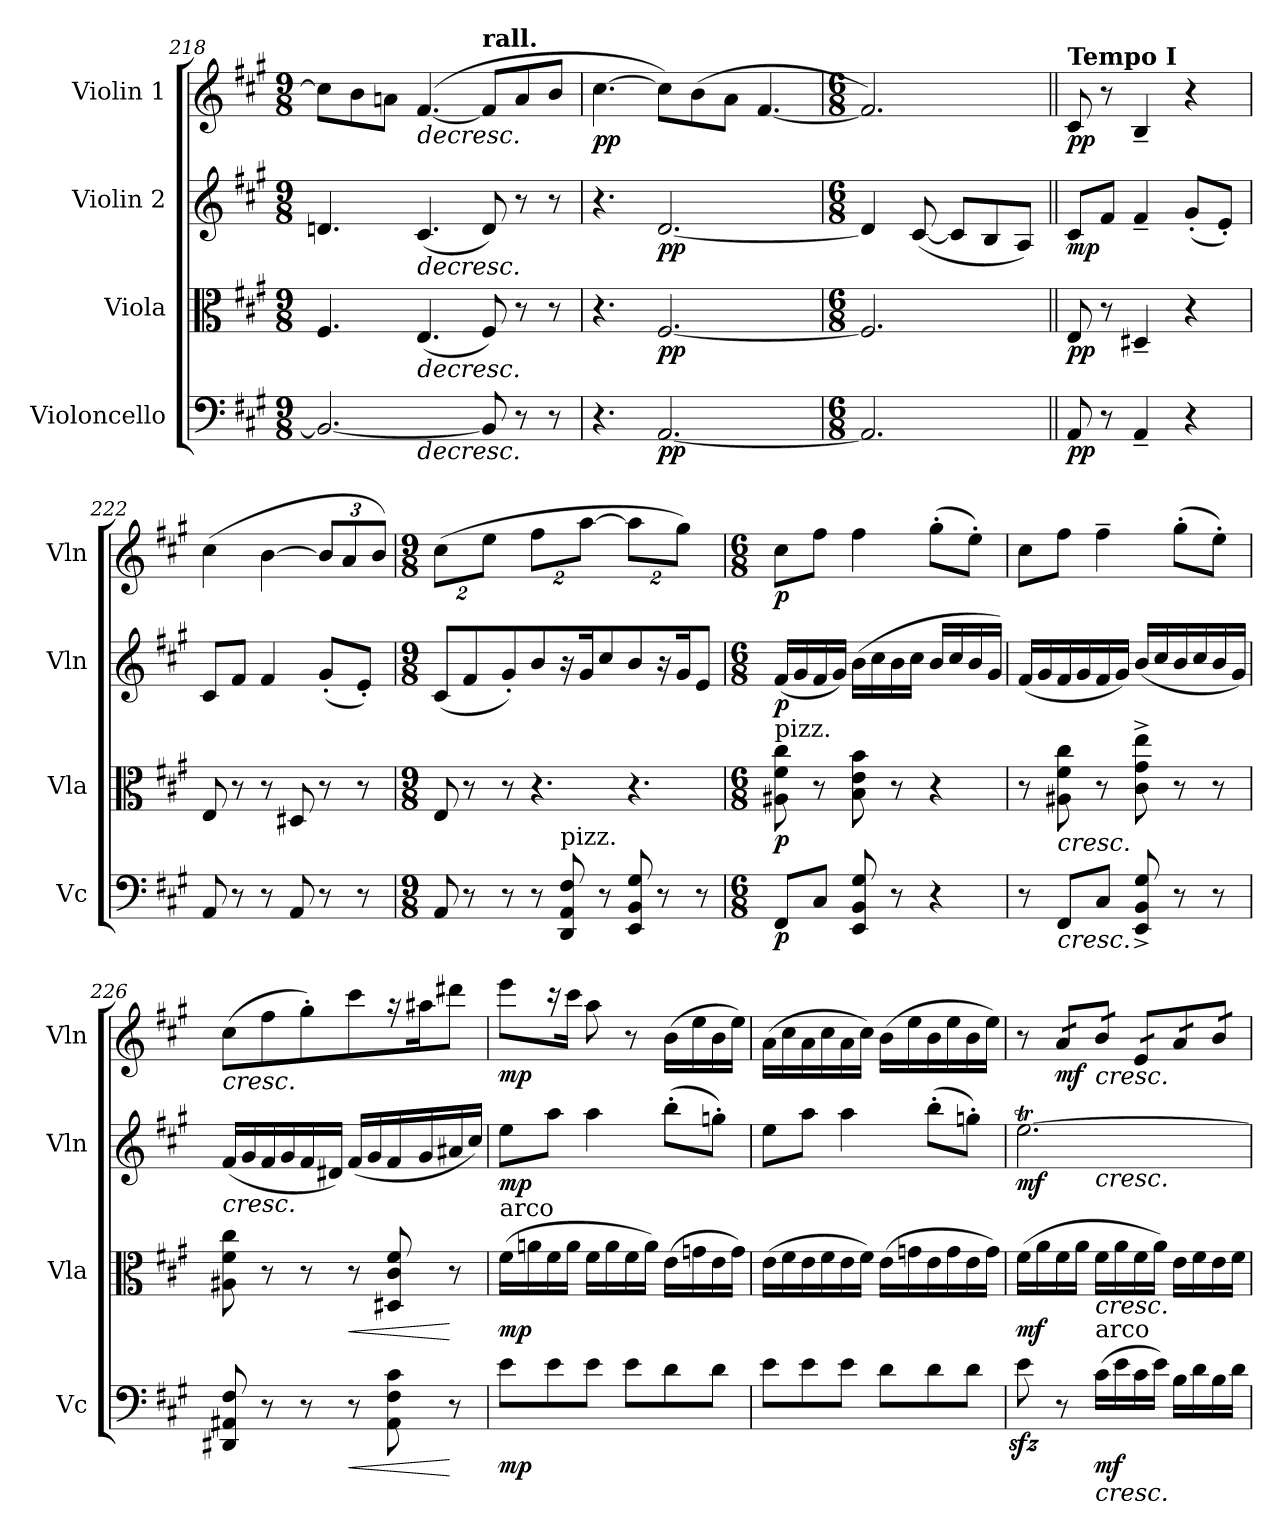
**kern	**dynam	**kern	**dynam	**kern	**dynam	**kern	**dynam
*part4	*part4	*part3	*part3	*part2	*part2	*part1	*part1
*staff4	*staff4	*staff3	*staff3	*staff2	*staff2	*staff1	*staff1
*I"Violoncello	*	*I"Viola	*	*I"Violin 2	*	*I"Violin 1	*
*I'Vc	*	*I'Vla	*	*I'Vln	*	*I'Vln	*
*clefF4	*	*clefC3	*	*clefG2	*	*clefG2	*
*k[f#c#g#]	*	*k[f#c#g#]	*	*k[f#c#g#]	*	*k[f#c#g#]	*
*M9/8	*	*M9/8	*	*M9/8	*	*M9/8	*
=218	=218	=218	=218	=218	=218	=218	=218
*^	*	*	*	*	*	*	*
2.BB/_	4.ryy	.	4.F#/	.	4.dni/	.	8cc#\L]	.
.	.	.	.	.	.	.	8b\	.
.	.	.	.	.	.	.	8an\J	.
!	!	!LO:HP:b	!	!LO:HP:b	!	!LO:HP:b	!	!LO:HP:b
.	4.ryy	>	(4.E/	>	(4.c#/	>	([4.f#/	>
!	!	!	!	!	!	!	!LO:TX:a:B:t=rall.	!
8BB/]	4.ryy	.	8F#/)	.	8d/)	.	8f#/L]	.
8r	.	.	8r	.	8r	.	8a/	.
8r	.	.	8r	.	8r	.	8b/J	.
*v	*v	*	*	*	*	*	*	*
=219	=219	=219	=219	=219	=219	=219	=219
!	!	!	!	!	!	!	!LO:DY:b
4.r	.	4.r	.	4.r	.	[4.cc#\	pp
!	!LO:DY:b	!	!LO:DY:b	!	!LO:DY:b	!	!
[2.AA/	pp	[2.F#/	pp	[2.d/	pp	8cc#\L])	.
.	.	.	.	.	.	(8b\	.
.	.	.	.	.	.	8a\J	.
.	.	.	.	.	.	[4.f#/	.
=220	=220	=220	=220	=220	=220	=220	=220
*M6/8	*	*M6/8	*	*M6/8	*	*M6/8	*
2.AA/]	.	2.F#/]	.	4d/]	.	2.f#/])	.
.	.	.	.	([8c#/	.	.	.
.	.	.	.	8c#/L]	.	.	.
.	.	.	.	8B/	.	.	.
.	.	.	.	8A/J)	.	.	.
!!LO:LB:g=z
=221||	=221||	=221||	=221||	=221||	=221||	=221||	=221||
!	!	!	!	!	!	!LO:TX:a:B:t=Tempo I	!
!	!LO:DY:b	!	!LO:DY:b	!	!LO:DY:b	!	!LO:DY:b
8AA/	pp	8E/	pp	8c#/L	mp	8c#/	pp
8r	.	8r	.	8f#/J	.	8r	.
4AA~/	.	4D#X~/	.	4f#~/	.	4B~/	.
4r	.	4r	.	(8g#'/L	.	4r	.
.	.	.	.	8e'/J)	.	.	.
=222	=222	=222	=222	=222	=222	=222	=222
8AA/	.	8E/	.	8c#/L	.	(4cc#\	.
8r	.	8r	.	8f#/J	.	.	.
8r	.	8r	.	4f#/	.	[4b\	.
8AA/	.	8D#X/	.	.	.	.	.
*	*	*	*	*	*	*Xbrackettup	*
8r	.	8r	.	(8g#'/L	.	12b/L]	.
.	.	.	.	.	.	12a/	.
8r	.	8r	.	8e'/J)	.	.	.
.	.	.	.	.	.	12b/J)	.
=223	=223	=223	=223	=223	=223	=223	=223
*M9/8	*	*M9/8	*	*M9/8	*	*M9/8	*
8AA/	.	8E/	.	(8c#/L	.	(16%3cc#\L	.
8r	.	8r	.	8f#/	.	.	.
.	.	.	.	.	.	16%3ee\J	.
8r	.	8r	.	8g#'/J)	.	.	.
8r	.	4.r	.	8b/L	.	16%3ff#\L	.
!LO:TX:a:t=pizz.	!	!	!	!	!	!	!
8DD/ 8AA/ 8F#/	.	.	.	16r	.	.	.
.	.	.	.	16g#/J	.	[16%3aa\J	.
8r	.	.	.	8cc#/J	.	.	.
8EE/ 8BB/ 8G#/	.	4.r	.	8b/L	.	16%3aa\L]	.
8r	.	.	.	16r	.	.	.
.	.	.	.	16g#/J	.	16%3gg#\J)	.
8r	.	.	.	8e/J	.	.	.
=224	=224	=224	=224	=224	=224	=224	=224
*M6/8	*	*M6/8	*	*M6/8	*	*M6/8	*
!	!	!LO:TX:a:t=pizz.	!	!	!	!	!
!	!LO:DY:b	!	!LO:DY:b	!	!LO:DY:b	!	!LO:DY:b
8FF#/L	p	8A#X\ 8f#\ 8cc#\	p	(16f#/LL	p	8cc#\L	p
.	.	.	.	16g#/	.	.	.
8C#/J	.	8r	.	16f#/	.	8ff#\J	.
.	.	.	.	16g#/JJ)	.	.	.
8EE/ 8BB/ 8G#/	.	8B\ 8e\ 8b\	.	(16b\LL	.	4ff#\	.
.	.	.	.	16cc#\	.	.	.
8r	.	8r	.	16b\	.	.	.
.	.	.	.	16cc#\JJ	.	.	.
4r	.	4r	.	16b/LL	.	(8gg#'\L	.
.	.	.	.	16cc#/	.	.	.
.	.	.	.	16b/	.	8ee'\J)	.
.	.	.	.	16g#/JJ)	.	.	.
!!LO:LB:g=z
=225	=225	=225	=225	=225	=225	=225	=225
8r	.	8r	.	(16f#/LL	.	8cc#\L	.
.	.	.	.	16g#/	.	.	.
!	!LO:HP:b	!	!LO:HP:b	!	!	!	!
8FF#/L	<	8A#X\ 8f#\ 8cc#\	<	16f#/	.	8ff#\J	.
.	.	.	.	16g#/	.	.	.
8C#/J	.	8r	.	16f#/	.	4ff#~\	.
.	.	.	.	16g#/JJ)	.	.	.
8EE/^ 8BB/^ 8G#/^	]	8c#\^ 8g#\^ 8ee\^	]	(16b/LL	.	.	.
.	.	.	.	16cc#/	.	.	.
8r	.	8r	.	16b/	.	(8gg#'\L	.
.	.	.	.	16cc#/	.	.	.
8r	.	8r	.	16b/	.	8ee'\J)	.
.	.	.	.	16g#/JJ)	.	.	.
=226	=226	=226	=226	=226	=226	=226	=226
!	!	!	!	!	!LO:HP:b	!	!LO:HP:b
8DD#X/ 8AA#X/ 8F#/	.	8A#X\ 8f#\ 8cc#\	.	(16f#/LL	<	(8cc#\L	<
.	.	.	.	16g#/	.	.	.
8r	.	8r	.	16f#/	.	8ff#\	.
.	.	.	.	16g#/	.	.	.
8r	.	8r	.	16f#/	.	8gg#'\J)	.
.	.	.	.	16d#X/JJ)	.	.	.
!	!LO:HP:b	!	!LO:HP:b	!	!	!	!
8r	<	8r	<	(16f#/LL	.	8ccc#\L	.
.	.	.	.	16g#/	.	.	.
8AA#\ 8F#\ 8c#\	.	8D#X/ 8c#/ 8f#/	.	16f#/	.	16r	.
.	.	.	.	16g#/	.	16aa#X\J	.
8r	[	8r	[	16a#X/	.	8ddd#X\J	.
.	.	.	.	16cc#/JJ)	.	.	.
.	.	.	.	.	]	.	]
=227	=227	=227	=227	=227	=227	=227	=227
!	!	!LO:TX:a:t=arco	!	!	!	!	!
!	!LO:DY:b	!	!LO:DY:b	!	!LO:DY:b	!	!LO:DY:b
8e\L	mp	(16f#\LL	mp	8ee\L	mp	8eee\L	mp
.	.	16an\	.	.	.	.	.
8e\	.	16f#\	.	8aa\J	.	16r	.
.	.	16a\JJ	.	.	.	16ccc#\JJ	.
8e\J	.	16f#\LL	.	4aa\	.	8aa\	.
.	.	16a\	.	.	.	.	.
8e\L	.	16f#\	.	.	.	8r	.
.	.	16a\JJ)	.	.	.	.	.
8d\	.	(16e\LL	.	(8bb'\L	.	(16b\LL	.
.	.	16gn\	.	.	.	16ee\	.
8d\J	.	16e\	.	8ggn'\J)	.	16b\	.
.	.	16g\JJ)	.	.	.	16ee\JJ)	.
!!LO:LB:g=z
=228	=228	=228	=228	=228	=228	=228	=228
8e\L	.	(16e\LL	.	8ee\L	.	(16a\LL	.
.	.	16f#\	.	.	.	16cc#\	.
8e\	.	16e\	.	8aa\J	.	16a\	.
.	.	16f#\	.	.	.	16cc#\	.
8e\J	.	16e\	.	4aa\	.	16a\	.
.	.	16f#\JJ)	.	.	.	16cc#\JJ)	.
8d\L	.	(16e\LL	.	.	.	(16b\LL	.
.	.	16gn\	.	.	.	16ee\	.
8d\	.	16e\	.	(8bb'\L	.	16b\	.
.	.	16g\	.	.	.	16ee\	.
8d\J	.	16e\	.	8ggn'\J)	.	16b\	.
.	.	16g\JJ)	.	.	.	16ee\JJ)	.
.	[	.	[	.	[	.	[
=229	=229	=229	=229	=229	=229	=229	=229
*	*	*	*	*^	*	*	*
!	!	!	!LO:DY:b	!	!	!LO:DY:b	!	!
8ezz<\	.	(16f#\LL	mf	[2.eeT\	4ryy	mf	8r	.
.	.	16a\	.	.	.	.	.	.
!	!	!	!	!	!	!	!	!LO:DY:b
*	*	*	*	*	*	*	*tremolo	*
8r	.	16f#\	.	.	.	.	16a/LL	mf
.	.	16a\JJ	.	.	.	.	16a/	.
!	!	!	!	!	!	!	!LO:TX:b:i:t=cresc.	!
!	!	!	!	!	!LO:TX:b:i:t=cresc.	!	!	!
!	!	!LO:TX:b:i:t=cresc.	!	!	!	!	!	!
!LO:TX:a:t=arco	!	!	!	!	!	!	!	!
!LO:TX:b:i:t=cresc.	!	!	!	!	!	!	!	!
!	!LO:DY:b	!	!	!	!	!	!	!
(16c#\LL	mf	16f#\LL	.	.	4ryy	.	16b/	.
16e\	.	16a\	.	.	.	.	16b/JJ	.
16c#\	.	16f#\	.	.	.	.	16e/LL	.
16e\JJ)	.	16a\JJ)	.	.	.	.	16e/	.
16B\LL	.	16e\LL	.	.	4ryy	.	16a/	.
16d\	.	16f#\	.	.	.	.	16a/	.
16B\	.	16e\	.	.	.	.	16b/	.
16d\JJ	.	16f#\JJ	.	.	.	.	16b/JJ	.
*	*	*	*	*	*	*	*Xtremolo	*
*	*	*	*	*v	*v	*	*	*
=	=	=	=	=	=	=	=
*-	*-	*-	*-	*-	*-	*-	*-
